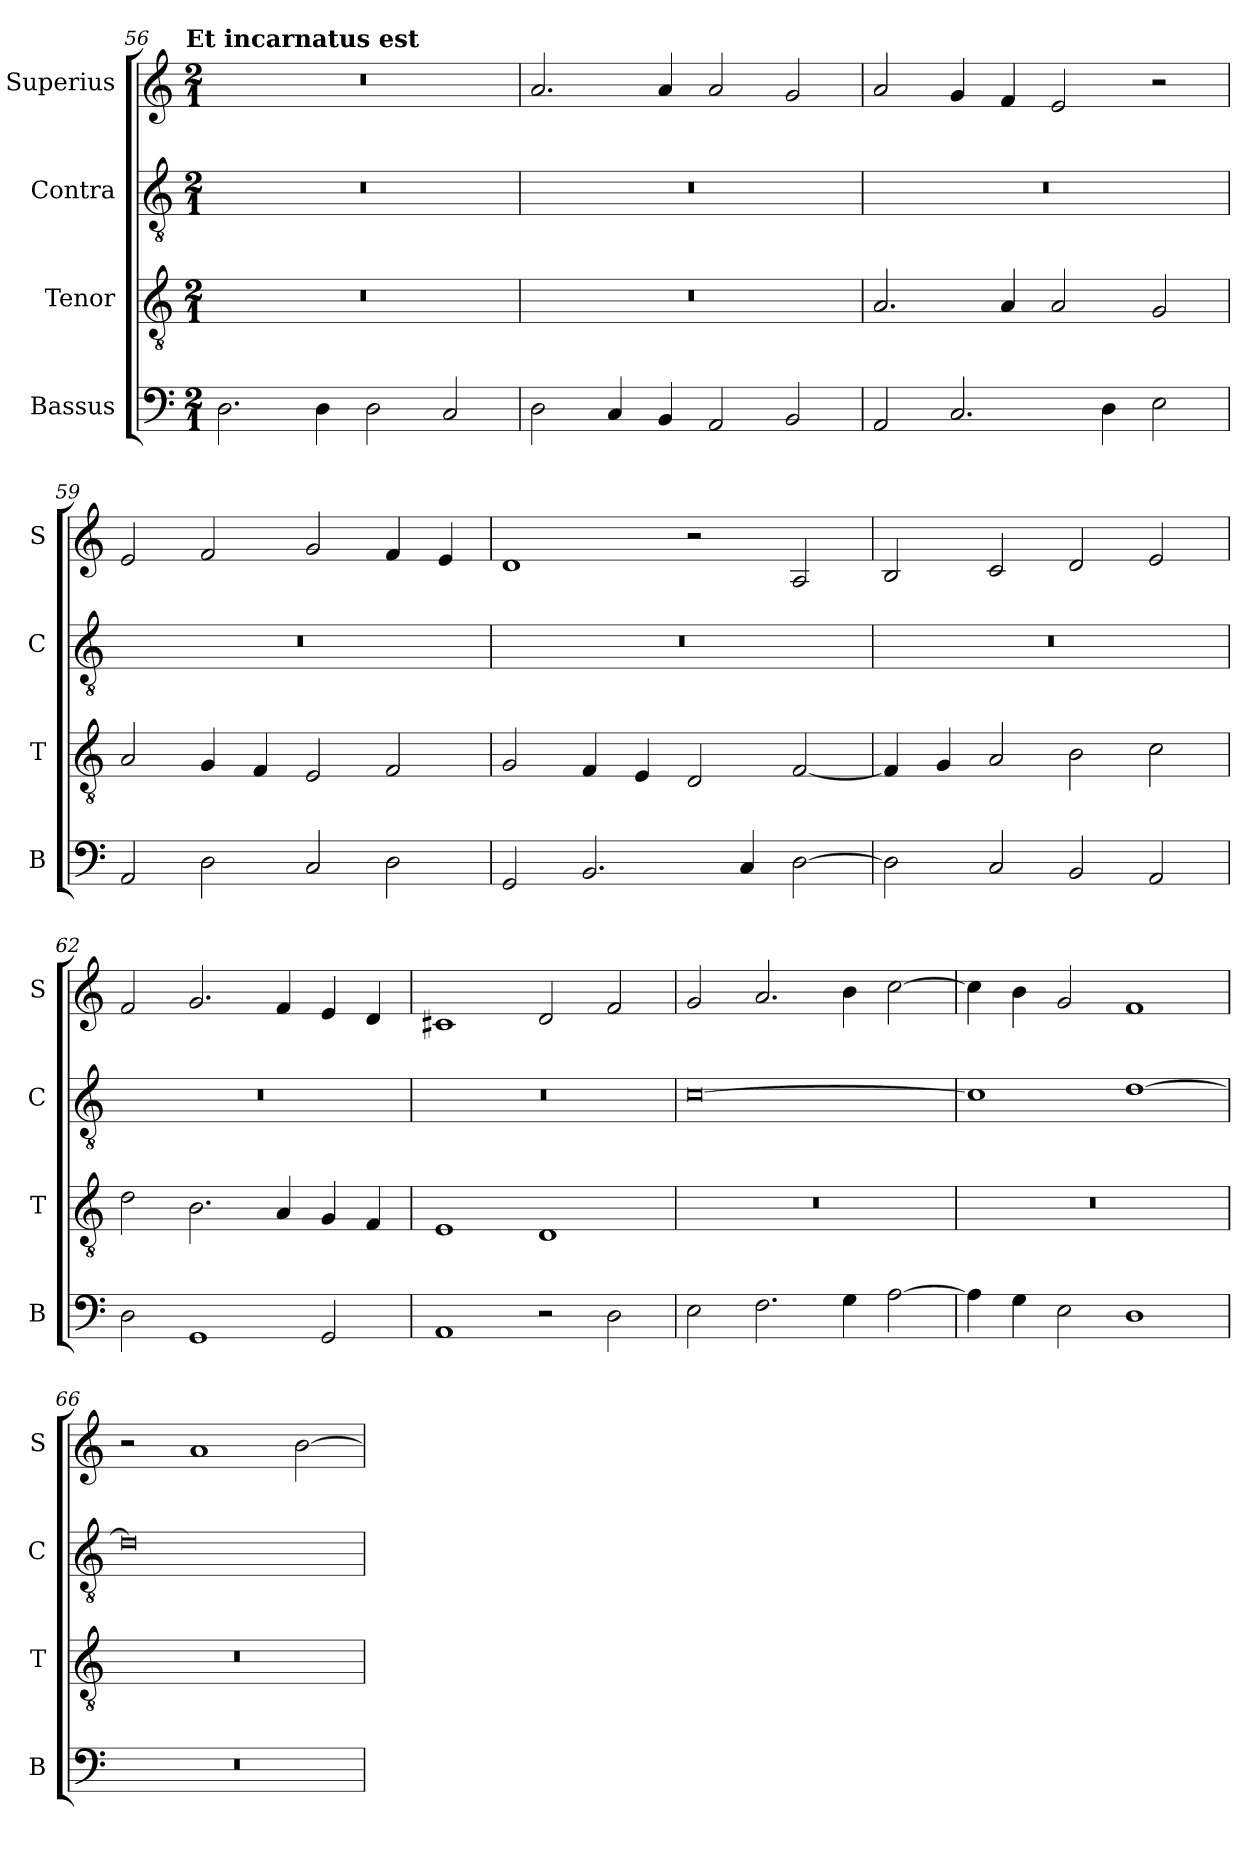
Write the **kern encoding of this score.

**kern	**kern	**kern	**kern
*part4	*part3	*part2	*part1
*staff4	*staff3	*staff2	*staff1
*I"Bassus	*I"Tenor	*I"Contra	*I"Superius
*I'B	*I'T	*I'C	*I'S
*clefF4	*clefGv2	*clefGv2	*clefG2
*k[]	*k[]	*k[]	*k[]
!!LO:TX:omd:t=Et incarnatus est
*M2/1	*M2/1	*M2/1	*M2/1
=56	=56	=56	=56
2.D\	0r	0r	0r
4D\	.	.	.
2D\	.	.	.
2C/	.	.	.
=57	=57	=57	=57
2D\	0r	0r	2.a/
4C/	.	.	.
4BB/	.	.	4a/
2AA/	.	.	2a/
2BB/	.	.	2g/
=58	=58	=58	=58
2AA/	2.A/	0r	2a/
2.C/	.	.	4g/
.	4A/	.	4f/
.	2A/	.	2e/
4D\	.	.	.
2E\	2G/	.	2r
=59	=59	=59	=59
2AA/	2A/	0r	2e/
2D\	4G/	.	2f/
.	4F/	.	.
2C/	2E/	.	2g/
2D\	2F/	.	4f/
.	.	.	4e/
=60	=60	=60	=60
2GG/	2G/	0r	1d
2.BB/	4F/	.	.
.	4E/	.	.
.	2D/	.	2r
4C/	.	.	.
[2D\	[2F/	.	2A/
=61	=61	=61	=61
2D\]	4F/]	0r	2B/
.	4G/	.	.
2C/	2A/	.	2c/
2BB/	2B\	.	2d/
2AA/	2c\	.	2e/
=62	=62	=62	=62
2D\	2d\	0r	2f/
1GG	2.B\	.	2.g/
.	4A/	.	4f/
2GG/	4G/	.	4e/
.	4F/	.	4d/
=63	=63	=63	=63
1AA	1E	0r	1c#X
2r	1D	.	2d/
2D\	.	.	2f/
=64	=64	=64	=64
2E\	0r	[0c	2g/
2.F\	.	.	2.a/
4G\	.	.	4b\
[2A\	.	.	[2cc\
=65	=65	=65	=65
4A\]	0r	1c]	4cc\]
4G\	.	.	4b\
2E\	.	.	2g/
1D	.	[1d	1f
=66	=66	=66	=66
0r	0r	0d]	2r
.	.	.	1a
.	.	.	[2b\
=	=	=	=
*-	*-	*-	*-
